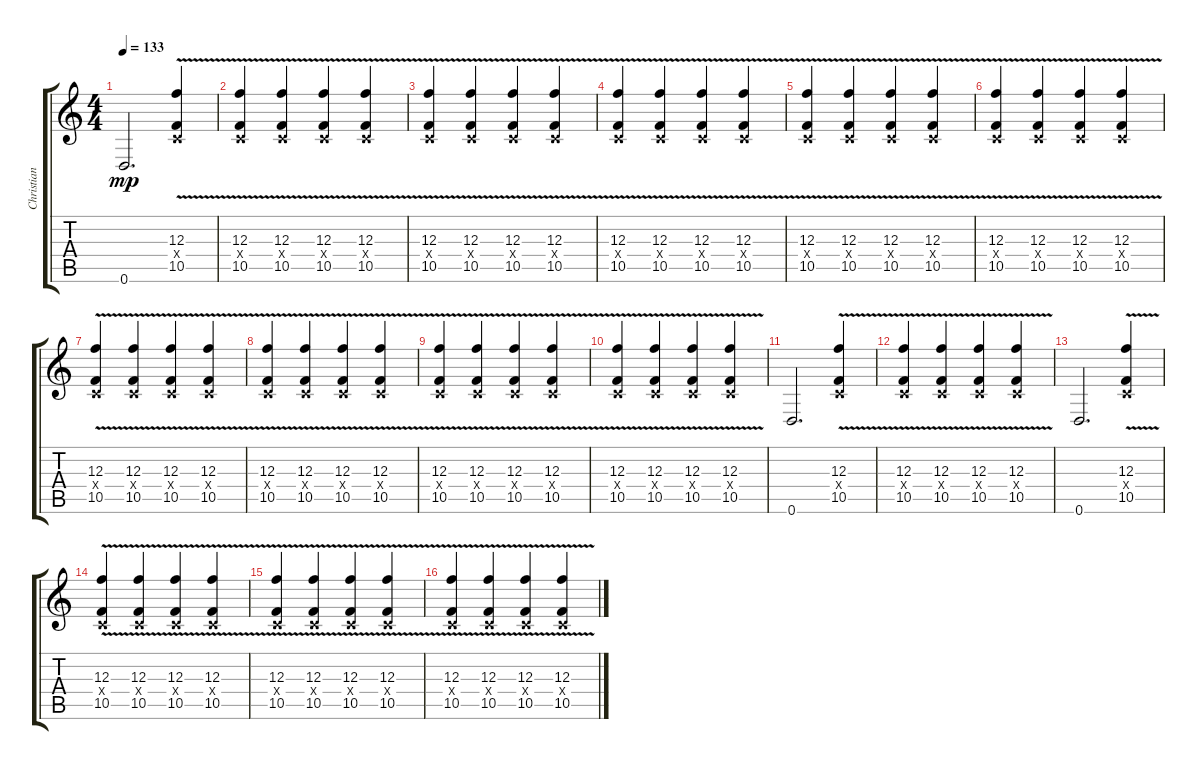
\track ("Christian" "Christian") {instrument distortionguitar}
\staff {score tabs}
\tuning (D4 A3 F3 C3 G2 D2) {hide}
\ts (4 4)
\tempo 133
\clef g2
\ks c
0.6.2{d dy mp} (12.3{v} 0.4{x} 10.5{v}).4 |
(12.3{v} 0.4{x} 10.5{v}).4 (12.3{v} 0.4{x} 10.5{v}).4 (12.3{v} 0.4{x} 10.5{v}).4 (12.3{v} 0.4{x} 10.5{v}).4 |
(12.3{v} 0.4{x} 10.5{v}).4 (12.3{v} 0.4{x} 10.5{v}).4 (12.3{v} 0.4{x} 10.5{v}).4 (12.3{v} 0.4{x} 10.5{v}).4 |
(12.3{v} 0.4{x} 10.5{v}).4 (12.3{v} 0.4{x} 10.5{v}).4 (12.3{v} 0.4{x} 10.5{v}).4 (12.3{v} 0.4{x} 10.5{v}).4 |
(12.3{v} 0.4{x} 10.5{v}).4 (12.3{v} 0.4{x} 10.5{v}).4 (12.3{v} 0.4{x} 10.5{v}).4 (12.3{v} 0.4{x} 10.5{v}).4 |
(12.3{v} 0.4{x} 10.5{v}).4 (12.3{v} 0.4{x} 10.5{v}).4 (12.3{v} 0.4{x} 10.5{v}).4 (12.3{v} 0.4{x} 10.5{v}).4 |
(12.3{v} 0.4{x} 10.5{v}).4 (12.3{v} 0.4{x} 10.5{v}).4 (12.3{v} 0.4{x} 10.5{v}).4 (12.3{v} 0.4{x} 10.5{v}).4 |
(12.3{v} 0.4{x} 10.5{v}).4 (12.3{v} 0.4{x} 10.5{v}).4 (12.3{v} 0.4{x} 10.5{v}).4 (12.3{v} 0.4{x} 10.5{v}).4 |
(12.3{v} 0.4{x} 10.5{v}).4 (12.3{v} 0.4{x} 10.5{v}).4 (12.3{v} 0.4{x} 10.5{v}).4 (12.3{v} 0.4{x} 10.5{v}).4 |
(12.3{v} 0.4{x} 10.5{v}).4 (12.3{v} 0.4{x} 10.5{v}).4 (12.3{v} 0.4{x} 10.5{v}).4 (12.3{v} 0.4{x} 10.5{v}).4 |
0.6.2{d} (12.3{v} 0.4{x} 10.5{v}).4 |
(12.3{v} 0.4{x} 10.5{v}).4 (12.3{v} 0.4{x} 10.5{v}).4 (12.3{v} 0.4{x} 10.5{v}).4 (12.3{v} 0.4{x} 10.5{v}).4 |
0.6.2{d} (12.3{v} 0.4{x} 10.5{v}).4 |
(12.3{v} 0.4{x} 10.5{v}).4 (12.3{v} 0.4{x} 10.5{v}).4 (12.3{v} 0.4{x} 10.5{v}).4 (12.3{v} 0.4{x} 10.5{v}).4 |
(12.3{v} 0.4{x} 10.5{v}).4 (12.3{v} 0.4{x} 10.5{v}).4 (12.3{v} 0.4{x} 10.5{v}).4 (12.3{v} 0.4{x} 10.5{v}).4 |
(12.3{v} 0.4{x} 10.5{v}).4 (12.3{v} 0.4{x} 10.5{v}).4 (12.3{v} 0.4{x} 10.5{v}).4 (12.3{v} 0.4{x} 10.5{v}).4
